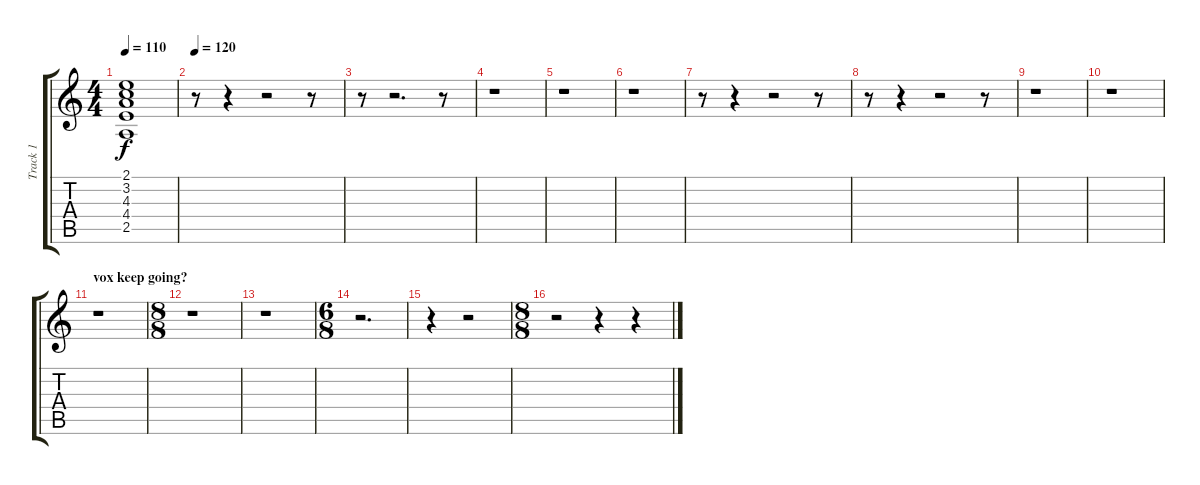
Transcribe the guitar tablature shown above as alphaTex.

\track ("Track 1" "Track 1") {instrument acousticguitarnylon}
\staff {score tabs}
\tuning (D4 A3 F3 C3 G2 C2) {hide}
\ts (4 4)
\tempo 110
\clef g2
\ks c
(2.1 3.2 4.3 4.4 2.5).1{dy f} |
\tempo 120
r.8 r.4 r.2 r.8 |
r.8 r.2{d} r.8 |
r.1 |
r.1 |
r.1 |
r.8 r.4 r.2 r.8 |
r.8 r.4 r.2 r.8 |
r.1 |
r.1 |
\section ("" "vox keep going?")
r.1 |
\ts (8 8)
r.1 |
r.1 |
\ts (6 8)
r.2{d} |
r.4 r.2 |
\ts (8 8)
r.2 r.4 r.4
